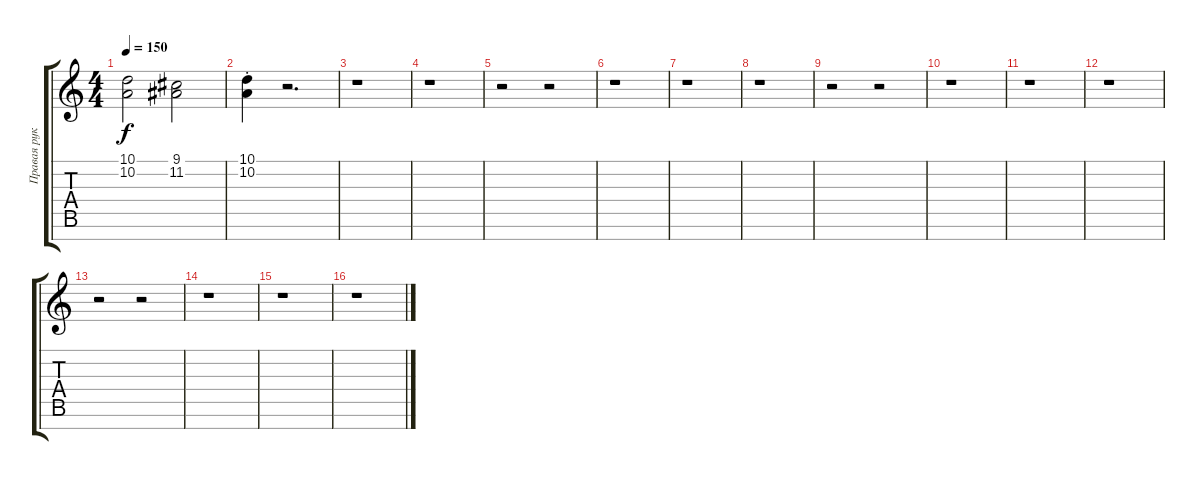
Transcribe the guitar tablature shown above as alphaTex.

\track ("Правая рука" "Правая рук") {instrument stringensemble1}
\staff {score tabs}
\tuning (E4 B3 G3 D3 A2 E2 B1) {hide}
\ts (4 4)
\tempo 150
\clef g2
\ks c
(10.1{t} 10.2{t}).2{dy f} (9.1 11.2).2 |
(10.1{st} 10.2).4 r.2{d} |
r.1 |
r.1 |
r.2 r.2 |
r.1 |
r.1 |
r.1 |
r.2 r.2 |
r.1 |
r.1 |
r.1 |
r.2 r.2 |
r.1 |
r.1 |
r.1
